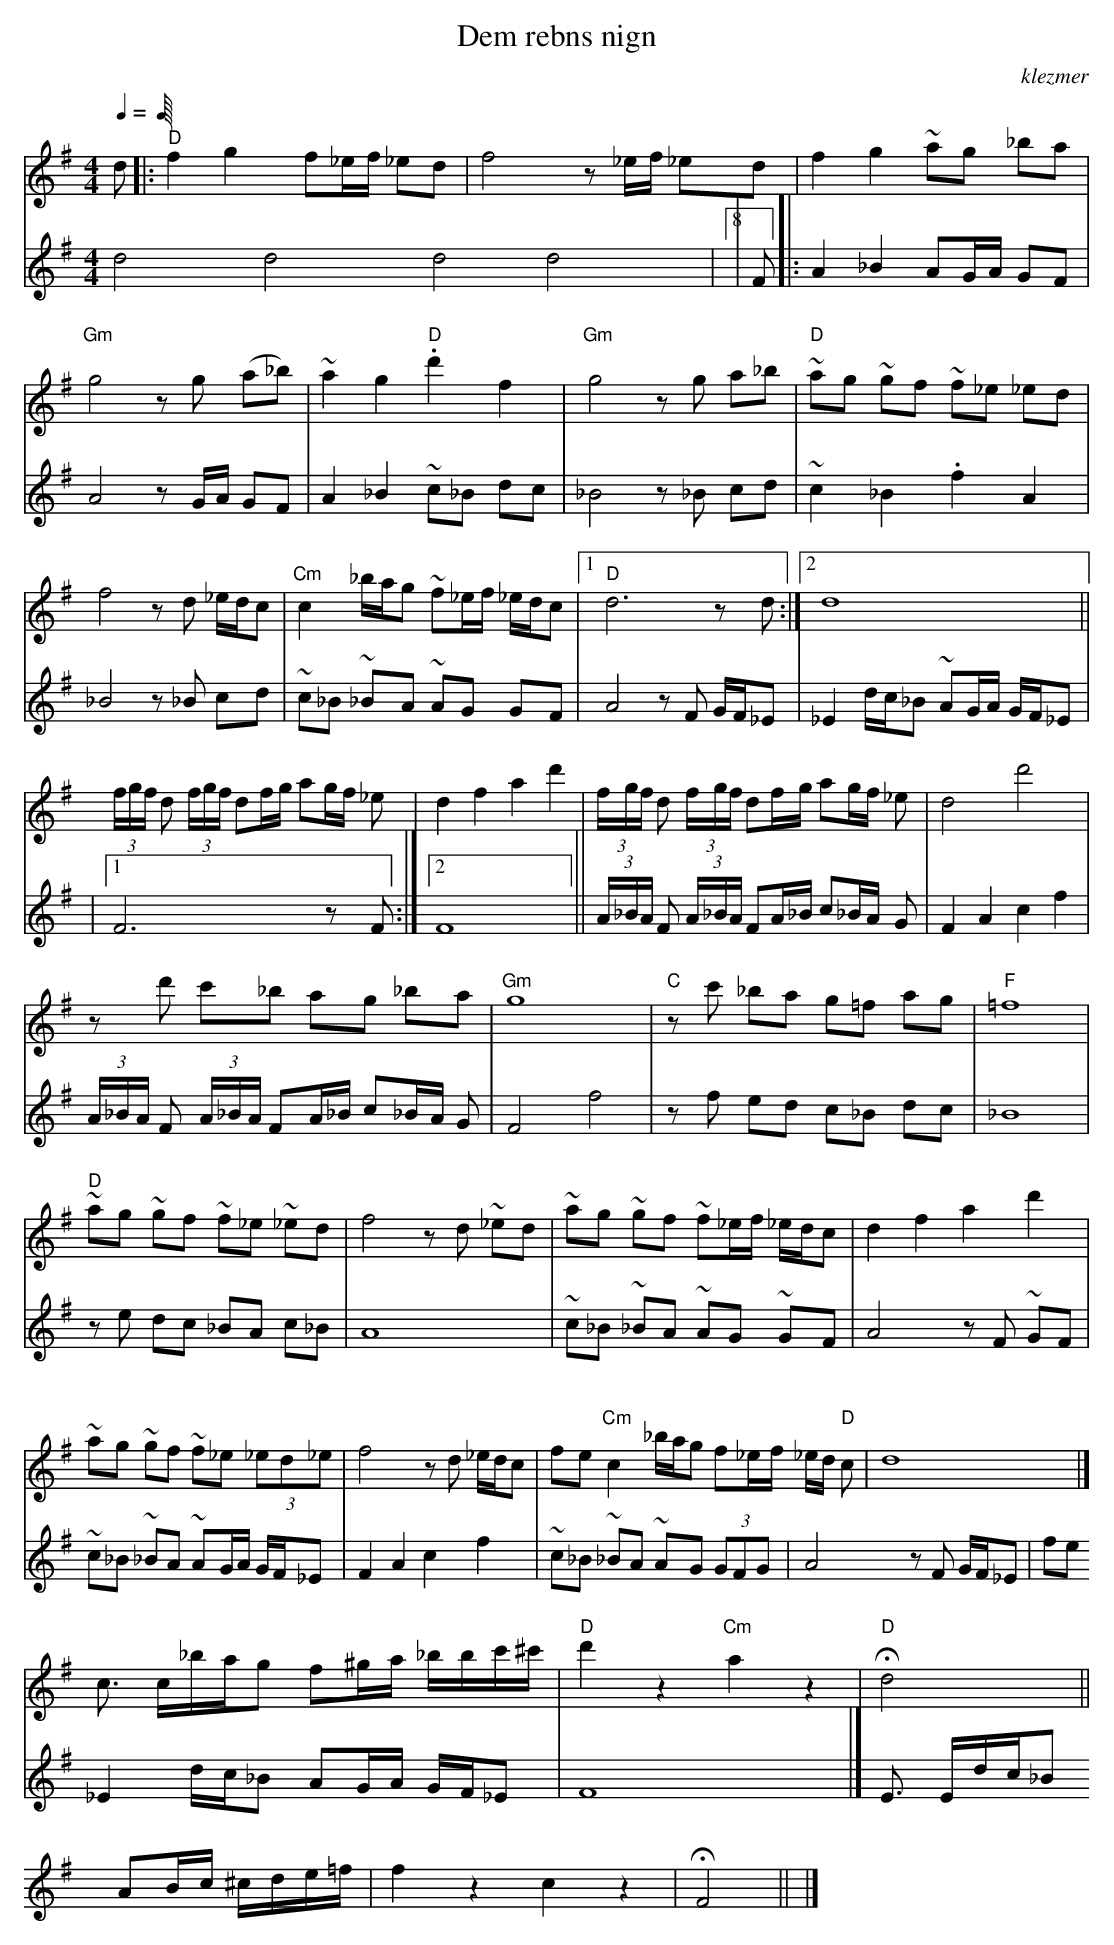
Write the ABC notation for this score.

X:1
T:Dem rebns nign
O:klezmer
M:4/4
L:1/8
Q:1/4=
K:G
V:1
d |:"D" f2 g2 f_e/f/ _ed |f4 z_e/f/ _ed |f2 g2 ~ag _ba |
"Gm" g4 zg (a_b) |~a2 g2 "D" .d'2 f2 |"Gm" g4 zg a_b |"D" ~ag ~gf ~f_e _ed |
f4 zd _e/d/c |"Cm" c2 _b/a/g ~f_e/f/ _e/d/c |1 "D" d6 zd :|2 d8 ||
(3f/g/f/ d (3f/g/f/ df/g/ ag/f/ _e|d2 f2 a2 d'2 | (3f/g/f/ d (3f/g/f/ df/g/ ag/f/ _e|d4 d'4 |
zd' c'_b ag _ba |"Gm" g8 |"C" zc' _ba g=f ag |"F" =f8 |
"D" ~ag ~gf ~f_e ~_ed |f4 zd ~_ed |~ag ~gf ~f_e/f/ _e/d/c |d2 f2 a2 d'2 |
~ag ~gf ~f_e  (3_ed_e |f4 zd _e/d/c |fine"Cm" c2 _b/a/g f_e/f/ _e/d/"D" c |d8 |]
c3/2 c/_b/a/g f^g/a/ _b/b/c'/^c'/ |"D" d'2 z2 "Cm" a2 z2 |"D" Hd4 ||
|]
V:2          %Ondersext
d4 d4 d4 d4 |8 |F |:A2 _B2 AG/A/ GF |
A4 zG/A/ GF |A2 _B2 ~c_B dc |_B4 z_B cd |~c2 _B2 .f2 A2 |
_B4 z_B cd |~c_B ~_BA ~AG GF |A4 zF G/F/_E |_E2 d/c/_B ~AG/A/ G/F/_E |
|1 F6 zF :|2 F8 || (3A/_B/A/ F (3A/_B/A/ FA/_B/ c_B/A/ G|F2 A2 c2 f2 |
(3A/_B/A/ F (3A/_B/A/ FA/_B/ c_B/A/ G|F4 f4 |zf ed c_B dc |_B8 |
ze dc _BA c_B |A8 |~c_B ~_BA ~AG ~GF |A4 zF ~GF |
~c_B ~_BA ~AG/A/ G/F/_E |F2 A2 c2 f2 |~c_B ~_BA ~AG  (3GFG |A4 zF G/F/_E |
fine_E2 d/c/_B AG/A/ G/F/_E |F8 |]E3/2 E/d/c/_B AB/c/ ^c/d/e/=f/ |f2 z2 c2 z2 |
HF4 ||
|]
